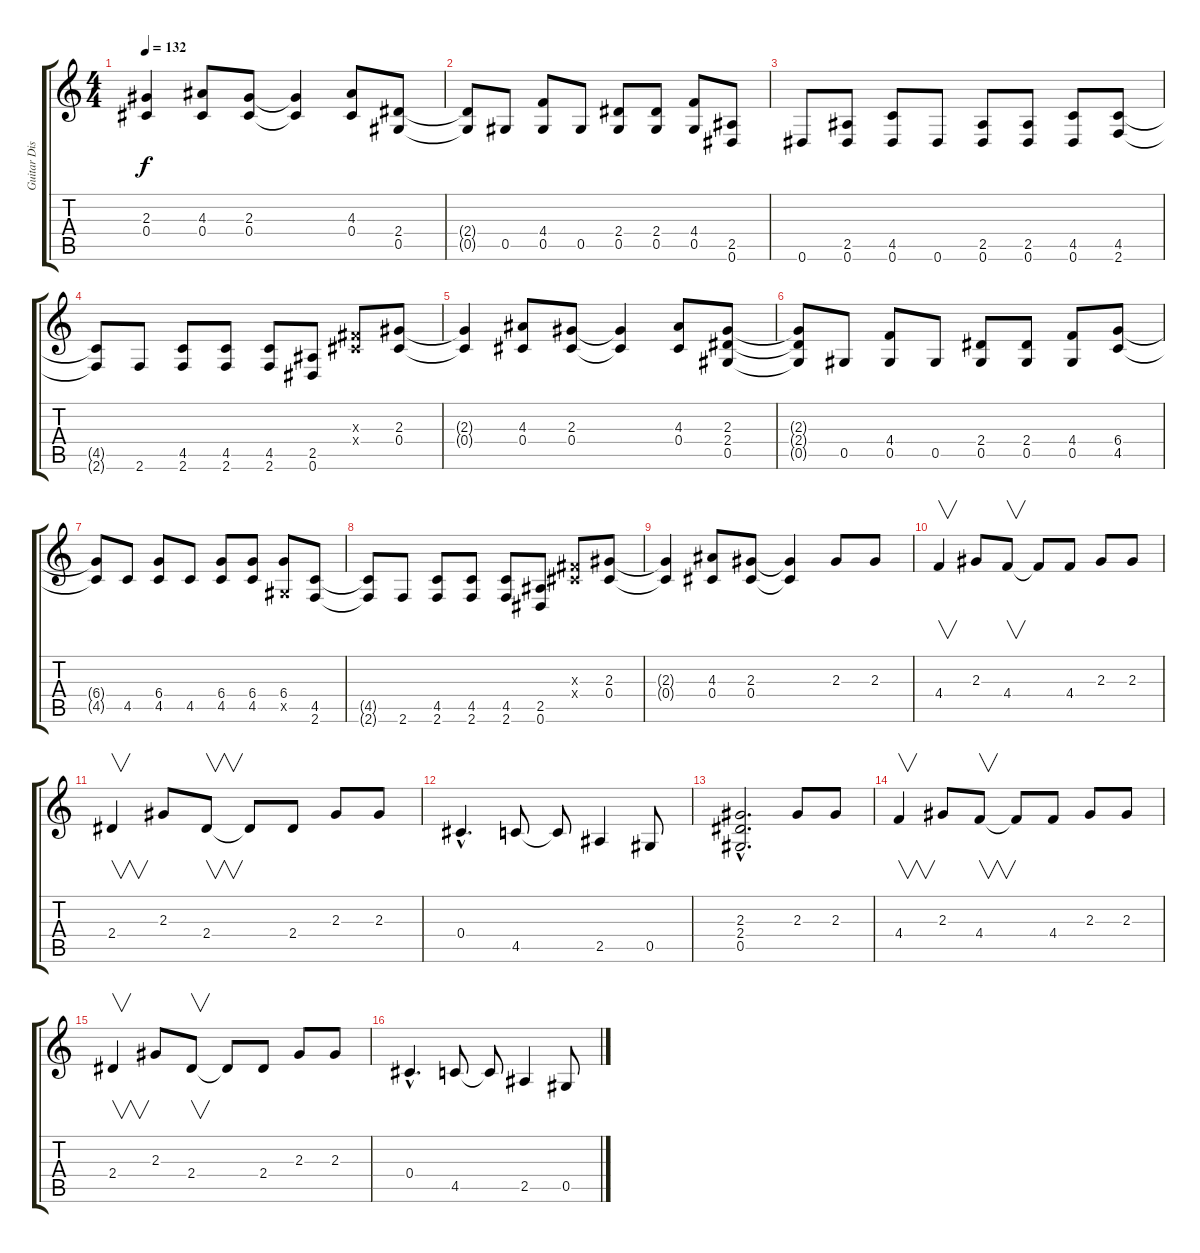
\track ("Guitar Disto" "Guitar Dis") {instrument distortionguitar}
\staff {score tabs}
\tuning (Eb4 Bb3 Gb3 Db3 Ab2 Eb2) {hide}
\ts (4 4)
\tempo 132
\clef g2
\ks c
(2.3{t} 0.4{t}).4{dy f} (4.3 0.4).8 (2.3 0.4).8 (2.3{t} 0.4{t}).4 (4.3 0.4).8 (2.4 0.5).8 |
(2.4{t} 0.5{t}).8 0.5.8 (4.4 0.5).8 0.5.8 (2.4 0.5).8 (2.4 0.5).8 (4.4 0.5).8 (2.5 0.6).8 |
0.6.8 (2.5 0.6).8 (4.5 0.6).8 0.6.8 (2.5 0.6).8 (2.5 0.6).8 (4.5 0.6).8 (4.5 2.6).8 |
(4.5{t} 2.6{t}).8 2.6.8 (4.5 2.6).8 (4.5 2.6).8 (4.5 2.6).8 (2.5 0.6).8 (0.3{x} 0.4{x}).8 (2.3 0.4).8 |
(2.3{t} 0.4{t}).4 (4.3 0.4).8 (2.3 0.4).8 (2.3{t} 0.4{t}).4 (4.3 0.4).8 (2.3 2.4 0.5).8 |
(2.3{t} 2.4{t} 0.5{t}).8 0.5.8 (4.4 0.5).8 0.5.8 (2.4 0.5).8 (2.4 0.5).8 (4.4 0.5).8 (6.4 4.5).8 |
(6.4{t} 4.5{t}).8 4.5.8 (6.4 4.5).8 4.5.8 (6.4 4.5).8 (6.4 4.5).8 (6.4 0.5{x}).8 (4.5 2.6).8 |
(4.5{t} 2.6{t}).8 2.6.8 (4.5 2.6).8 (4.5 2.6).8 (4.5 2.6).8 (2.5 0.6).8 (0.3{x} 0.4{x}).8 (2.3 0.4).8 |
(2.3{t} 0.4{t}).4 (4.3 0.4).8 (2.3 0.4).8 (2.3{t} 0.4{t}).4 2.3.8 2.3.8 |
4.4.4{v} 2.3.8 4.4.8{v} 4.4{t}.8 4.4.8 2.3.8 2.3.8 |
2.4.4{v} 2.3.8 2.4.8{v} 2.4{t}.8 2.4.8 2.3.8 2.3.8 |
0.4{hac}.4{d} 4.5.8 4.5{t}.8 2.5.4 0.5.8 |
(2.3{hac} 2.4{hac} 0.5{hac}).2{d} 2.3.8 2.3.8 |
4.4.4{v} 2.3.8 4.4.8{v} 4.4{t}.8 4.4.8 2.3.8 2.3.8 |
2.4.4{v} 2.3.8 2.4.8{v} 2.4{t}.8 2.4.8 2.3.8 2.3.8 |
0.4{hac}.4{d} 4.5.8 4.5{t}.8 2.5.4 0.5.8
